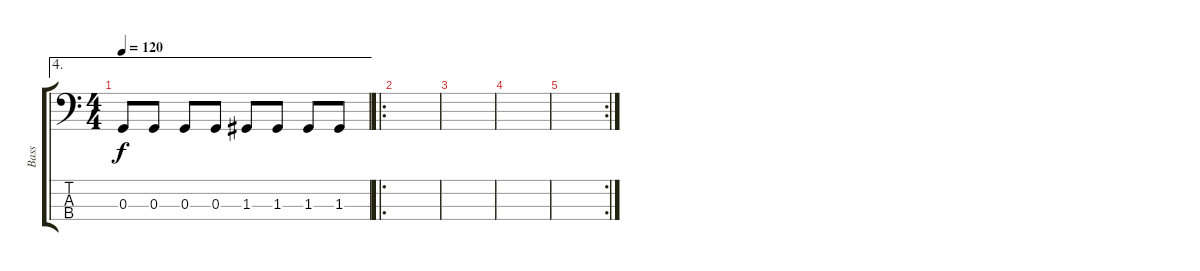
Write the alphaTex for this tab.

\track ("Bass" "Bass") {instrument electricbassfinger}
\staff {score tabs}
\tuning (G2 C2 G1 C1) {hide}
\ae 4
\ts (4 4)
\tempo 120
\clef f4
\ks c
0.3.8{dy f} 0.3.8 0.3.8 0.3.8 1.3.8 1.3.8 1.3.8 1.3.8 |
\ro
|
|
|
\rc 2
